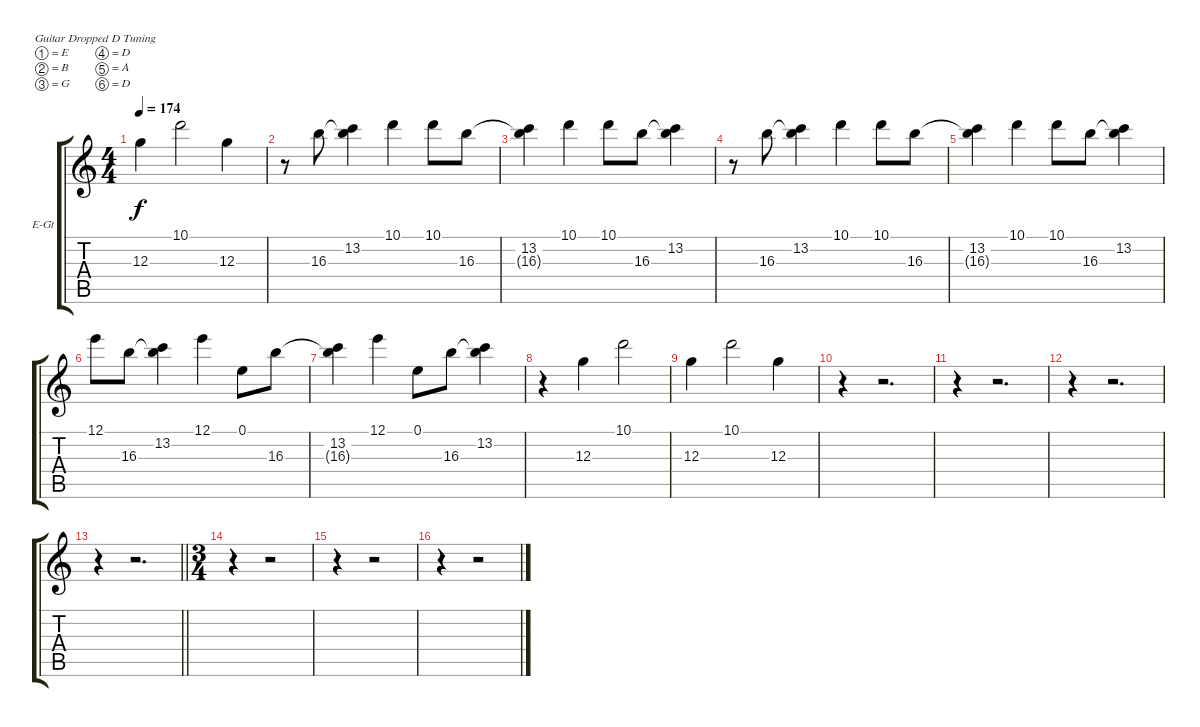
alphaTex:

\bracketExtendMode groupsimilarinstruments
\firstSystemTrackNameOrientation horizontal
\otherSystemsTrackNameOrientation horizontal
\track ("Extra Guitar" "E-Gt") {instrument distortionguitar}
\staff {score tabs}
\tuning (E4 B3 G3 D3 A2 D2)
\ts (4 4)
\tempo 174
\clef g2
\ks c
12.3.4{dy f} 10.1.2 12.3.4 |
r.8 16.3.8 (13.2 16.3{t}).4 10.1.4 10.1.8 16.3.8 |
(13.2 16.3{t}).4 10.1.4 10.1.8 16.3.8 (13.2 16.3{t}).4 |
r.8 16.3.8 (13.2 16.3{t}).4 10.1.4 10.1.8 16.3.8 |
(13.2 16.3{t}).4 10.1.4 10.1.8 16.3.8 (13.2 16.3{t}).4 |
12.1.8 16.3.8 (13.2 16.3{t}).4 12.1.4 0.1.8 16.3.8 |
(13.2 16.3{t}).4 12.1.4 0.1.8 16.3.8 (13.2 16.3{t}).4 |
r.4 12.3.4 10.1.2 |
12.3.4 10.1.2 12.3.4 |
r.4 r.2{d} |
r.4 r.2{d} |
r.4 r.2{d} |
\barLineRight lightlight
r.4 r.2{d} |
\ts (3 4)
\beaming (8 2 2 2)
\section ("" "")
r.4 r.2 |
r.4 r.2 |
r.4 r.2
